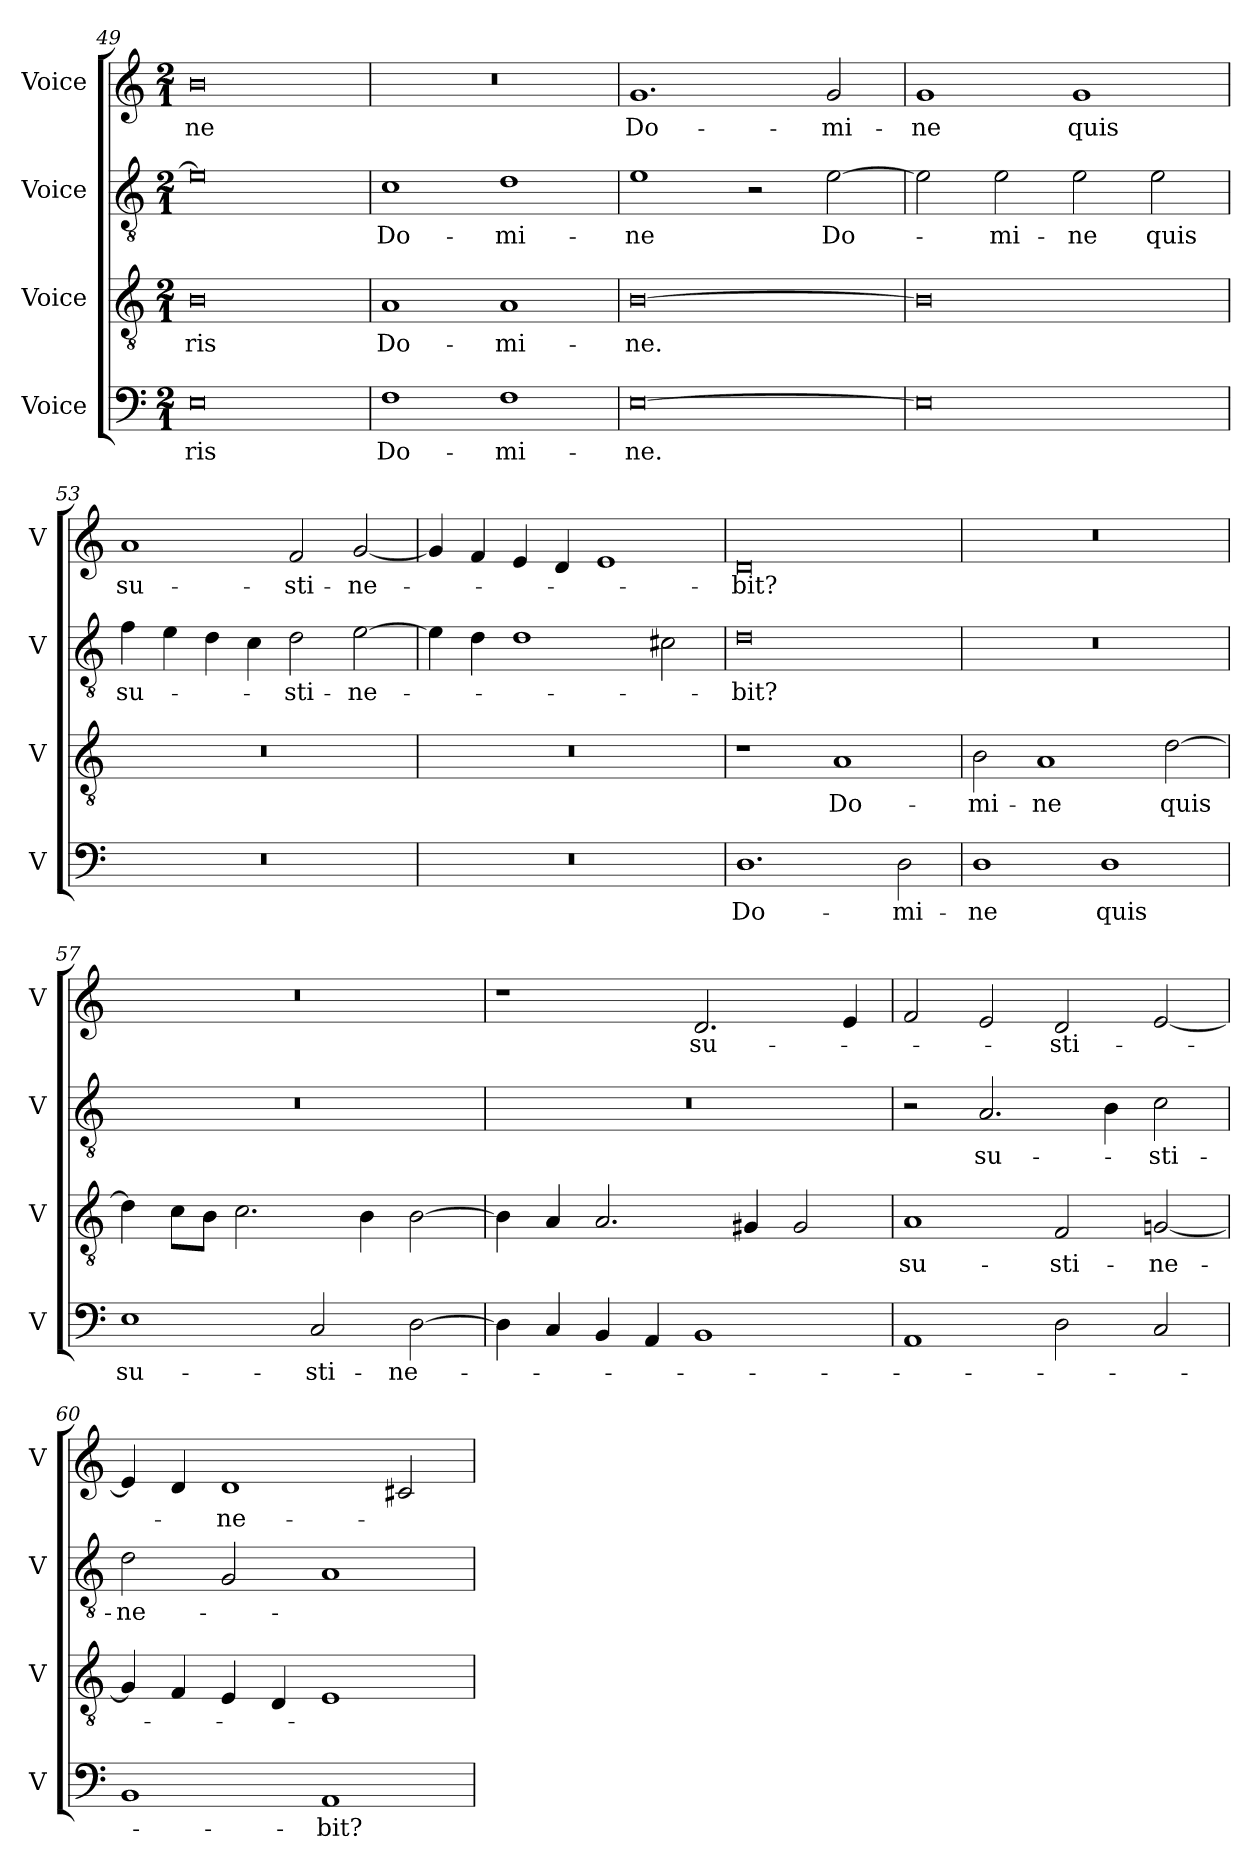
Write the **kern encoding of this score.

**kern	**text	**kern	**text	**kern	**text	**kern	**text
*part4	*part4	*part3	*part3	*part2	*part2	*part1	*part1
*staff4	*staff4	*staff3	*staff3	*staff2	*staff2	*staff1	*staff1
*I"Voice	*	*I"Voice	*	*I"Voice	*	*I"Voice	*
*I'V	*	*I'V	*	*I'V	*	*I'V	*
*clefF4	*	*clefGv2	*	*clefGv2	*	*clefG2	*
*k[]	*	*k[]	*	*k[]	*	*k[]	*
*M2/1	*	*M2/1	*	*M2/1	*	*M2/1	*
=49	=49	=49	=49	=49	=49	=49	=49
!	!LO:LY:b	!	!LO:LY:b	!	!	!	!LO:LY:b
0E	-ris	0B	-ris	0e]	.	0b	-ne
!!LO:PB:g=z
=50	=50	=50	=50	=50	=50	=50	=50
!	!LO:LY:b	!	!LO:LY:b	!	!LO:LY:b	!	!
1F	Do-	1A	Do-	1c	Do-	0r	.
!	!LO:LY:b	!	!LO:LY:b	!	!LO:LY:b	!	!
1F	-mi-	1A	-mi-	1d	-mi-	.	.
=51	=51	=51	=51	=51	=51	=51	=51
!	!LO:LY:b	!	!LO:LY:b	!	!LO:LY:b	!	!LO:LY:b
[0E	-ne.	[0B	-ne.	1e	-ne	1.g	Do-
.	.	.	.	2r	.	.	.
!	!	!	!	!	!LO:LY:b	!	!LO:LY:b
.	.	.	.	[2e\	Do-	2g/	-mi-
=52	=52	=52	=52	=52	=52	=52	=52
!	!	!	!	!	!	!	!LO:LY:b
0E]	.	0B]	.	2e\]	.	1g	-ne
!	!	!	!	!	!LO:LY:b	!	!
.	.	.	.	2e\	-mi-	.	.
!	!	!	!	!	!LO:LY:b	!	!LO:LY:b
.	.	.	.	2e\	-ne	1g	quis
!	!	!	!	!	!LO:LY:b	!	!
.	.	.	.	2e\	quis	.	.
=53	=53	=53	=53	=53	=53	=53	=53
!	!	!	!	!	!LO:LY:b	!	!LO:LY:b
0r	.	0r	.	4f\	su-	1a	su-
.	.	.	.	4e\	.	.	.
.	.	.	.	4d\	.	.	.
.	.	.	.	4c\	.	.	.
!	!	!	!	!	!LO:LY:b	!	!LO:LY:b
.	.	.	.	2d\	-sti-	2f/	-sti-
!	!	!	!	!	!LO:LY:b	!	!LO:LY:b
.	.	.	.	[2e\	-ne-	[2g/	-ne-
!!LO:LB:g=z
=54	=54	=54	=54	=54	=54	=54	=54
0r	.	0r	.	4e\]	.	4g/]	.
.	.	.	.	4d\	.	4f/	.
.	.	.	.	1d	.	4e/	.
.	.	.	.	.	.	4d/	.
.	.	.	.	.	.	1e	.
.	.	.	.	2c#X\	.	.	.
=55	=55	=55	=55	=55	=55	=55	=55
!	!LO:LY:b	!	!	!	!LO:LY:b	!	!LO:LY:b
1.D	Do-	1r	.	0d	-bit?	0d	-bit?
!	!	!	!LO:LY:b	!	!	!	!
.	.	1A	Do-	.	.	.	.
!	!LO:LY:b	!	!	!	!	!	!
2D\	-mi-	.	.	.	.	.	.
=56	=56	=56	=56	=56	=56	=56	=56
!	!LO:LY:b	!	!LO:LY:b	!	!	!	!
1D	-ne	2B\	-mi-	0r	.	0r	.
!	!	!	!LO:LY:b	!	!	!	!
.	.	1A	-ne	.	.	.	.
!	!LO:LY:b	!	!	!	!	!	!
1D	quis	.	.	.	.	.	.
!	!	!	!LO:LY:b	!	!	!	!
.	.	[2d\	quis	.	.	.	.
=57	=57	=57	=57	=57	=57	=57	=57
!	!LO:LY:b	!	!	!	!	!	!
1E	su-	4d\]	.	0r	.	0r	.
.	.	8c\L	.	.	.	.	.
.	.	8B\J	.	.	.	.	.
.	.	2.c\	.	.	.	.	.
!	!LO:LY:b	!	!	!	!	!	!
2C/	-sti-	.	.	.	.	.	.
.	.	4B\	.	.	.	.	.
!	!LO:LY:b	!	!	!	!	!	!
[2D\	-ne-	[2B\	.	.	.	.	.
!!LO:LB:g=z
=58	=58	=58	=58	=58	=58	=58	=58
4D\]	.	4B\]	.	0r	.	1r	.
4C/	.	4A/	.	.	.	.	.
4BB/	.	2.A/	.	.	.	.	.
4AA/	.	.	.	.	.	.	.
!	!	!	!	!	!	!	!LO:LY:b
1BB	.	.	.	.	.	2.d/	su-
.	.	4G#X/	.	.	.	.	.
.	.	2G#/	.	.	.	.	.
.	.	.	.	.	.	4e/	.
=59	=59	=59	=59	=59	=59	=59	=59
!	!	!	!LO:LY:b	!	!	!	!
1AA	.	1A	su-	2r	.	2f/	.
!	!	!	!	!	!LO:LY:b	!	!
.	.	.	.	2.A/	su-	2e/	.
!	!	!	!LO:LY:b	!	!	!	!LO:LY:b
2D\	.	2F/	-sti-	.	.	2d/	-sti-
.	.	.	.	4B\	.	.	.
!	!	!	!LO:LY:b	!	!LO:LY:b	!	!
2C/	.	[2Gn/	-ne-	2c\	-sti-	[2e/	.
=60	=60	=60	=60	=60	=60	=60	=60
!	!	!	!	!	!LO:LY:b	!	!
1BB	.	4G/]	.	2d\	-ne-	4e/]	.
.	.	4F/	.	.	.	4d/	.
!	!	!	!	!	!	!	!LO:LY:b
.	.	4E/	.	2G/	.	1d	-ne-
.	.	4D/	.	.	.	.	.
!	!LO:LY:b	!	!	!	!	!	!
1AA	-bit?-	1E	.	1A	.	.	.
.	.	.	.	.	.	2c#X/	.
=	=	=	=	=	=	=	=
*-	*-	*-	*-	*-	*-	*-	*-
